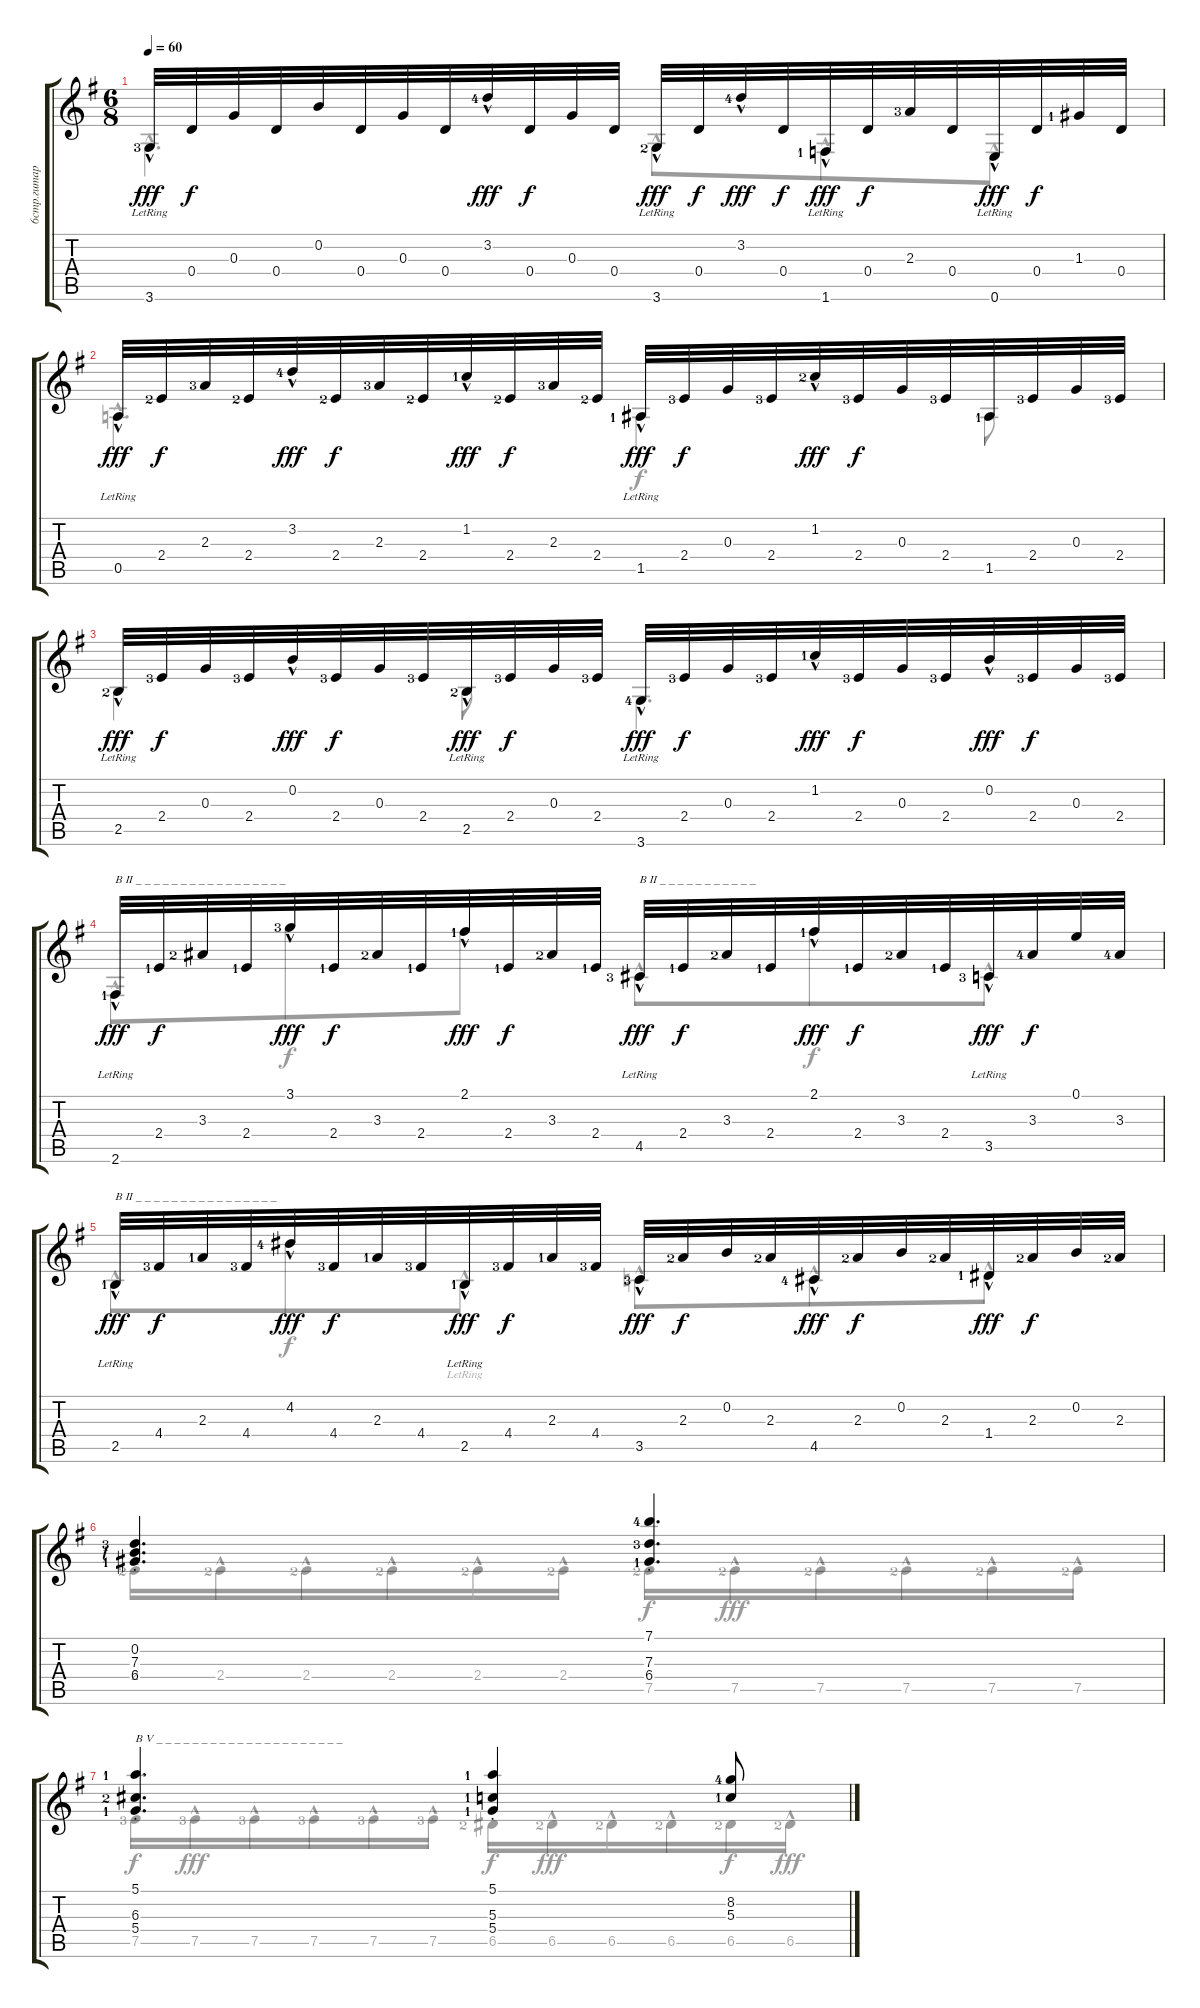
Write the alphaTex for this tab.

\track ("6стр.гитара" "6стр.гитар") {instrument acousticguitarnylon}
\staff {score tabs}
\tuning (E4 B3 G3 D3 A2 E2) {hide}
\voice
\ts (6 8)
\tempo 60
\clef g2
\ks eminor
3.6{hac lr lf 4}.32{dy fff} 0.4.32{dy f} 0.3.32 0.4.32 0.2.32 0.4.32 0.3.32 0.4.32 3.2{hac lf 5}.32{dy fff} 0.4.32{dy f} 0.3.32 0.4.32 3.6{hac lr lf 3}.32{dy fff} 0.4.32{dy f} 3.2{hac lf 5}.32{dy fff} 0.4.32{dy f} 1.6{hac lr lf 2}.32{dy fff} 0.4.32{dy f} 2.3{lf 4}.32 0.4.32 0.6{hac lr}.32{dy fff} 0.4.32{dy f} 1.3{lf 2}.32 0.4.32 |
0.5{hac lr}.32{dy fff} 2.4{lf 3}.32{dy f} 2.3{lf 4}.32 2.4{lf 3}.32 3.2{hac lf 5}.32{dy fff} 2.4{lf 3}.32{dy f} 2.3{lf 4}.32 2.4{lf 3}.32 1.2{hac lf 2}.32{dy fff} 2.4{lf 3}.32{dy f} 2.3{lf 4}.32 2.4{lf 3}.32 1.5{hac lr lf 2}.32{dy fff} 2.4{lf 4}.32{dy f} 0.3.32 2.4{lf 4}.32 1.2{hac lf 3}.32{dy fff} 2.4{lf 4}.32{dy f} 0.3.32 2.4{lf 4}.32 1.5{lf 2}.32 2.4{lf 4}.32 0.3.32 2.4{lf 4}.32 |
2.5{hac lr lf 3}.32{dy fff} 2.4{lf 4}.32{dy f} 0.3.32 2.4{lf 4}.32 0.2{hac}.32{dy fff} 2.4{lf 4}.32{dy f} 0.3.32 2.4{lf 4}.32 2.5{hac lr lf 3}.32{dy fff} 2.4{lf 4}.32{dy f} 0.3.32 2.4{lf 4}.32 3.6{hac lr lf 5}.32{dy fff} 2.4{lf 4}.32{dy f} 0.3.32 2.4{lf 4}.32 1.2{hac lf 2}.32{dy fff} 2.4{lf 4}.32{dy f} 0.3.32 2.4{lf 4}.32 0.2{hac}.32{dy fff} 2.4{lf 4}.32{dy f} 0.3.32 2.4{lf 4}.32 |
2.6{hac lr lf 2}.32{txt "B II _ _ _ _ _ _ _ _ _ _ _ _ _ _ _ _ _ " dy fff} 2.4{lf 2}.32{dy f} 3.3{lf 3}.32 2.4{lf 2}.32 3.1{hac lf 4}.32{dy fff} 2.4{lf 2}.32{dy f} 3.3{lf 3}.32 2.4{lf 2}.32 2.1{hac lf 2}.32{dy fff} 2.4{lf 2}.32{dy f} 3.3{lf 3}.32 2.4{lf 2}.32 4.5{hac lr lf 4}.32{txt "B II _ _ _ _ _ _ _ _ _ _ _" dy fff} 2.4{lf 2}.32{dy f} 3.3{lf 3}.32 2.4{lf 2}.32 2.1{hac lf 2}.32{dy fff} 2.4{lf 2}.32{dy f} 3.3{lf 3}.32 2.4{lf 2}.32 3.5{hac lr lf 4}.32{dy fff} 3.3{lf 5}.32{dy f} 0.1.32 3.3{lf 5}.32 |
2.5{hac lr lf 2}.32{txt "B II _ _ _ _ _ _ _ _ _ _ _ _ _ _ _ _" dy fff} 4.4{lf 4}.32{dy f} 2.3{lf 2}.32 4.4{lf 4}.32 4.2{hac lf 5}.32{dy fff} 4.4{lf 4}.32{dy f} 2.3{lf 2}.32 4.4{lf 4}.32 2.5{hac lr lf 2}.32{dy fff} 4.4{lf 4}.32{dy f} 2.3{lf 2}.32 4.4{lf 4}.32 3.5{hac lf 4}.32{dy fff} 2.3{lf 3}.32{dy f} 0.2.32 2.3{lf 3}.32 4.5{hac lf 5}.32{dy fff} 2.3{lf 3}.32{dy f} 0.2.32 2.3{lf 3}.32 1.4{hac lf 2}.32{dy fff} 2.3{lf 3}.32{dy f} 0.2.32 2.3{lf 3}.32 |
(0.2{st lf 1} 7.3{st lf 4} 6.4{st lf 2}).4{d} (7.1{st lf 5} 7.3{st lf 4} 6.4{st lf 2}).4{d} |
(5.1{st lf 2} 6.3{st lf 3} 5.4{st lf 2}).4{d txt "B V _ _ _ _ _ _ _ _ _ _ _ _ _ _ _ _ _ _ _ _ _"} (5.1{st lf 2} 5.3{st lf 2} 5.4{st lf 2}).4 (8.2{lf 5} 5.3{lf 2}).8
\voice
\clef g2
\ottava regular
\simile none
\ks eminor
3.6{hac}.4{d dy fff} 3.6{hac}.8 1.6{hac}.8 0.6{hac}.8 |
0.5{hac}.4{d} 1.5.4{dy f} 1.5.8 |
2.5.4 2.5.8 3.6.4{d} |
2.6{hac}.8{dy fff} 3.1.8{dy f} 2.1.8 4.5{hac}.8{dy fff} 2.1.8{dy f} 3.5{hac}.8{dy fff} |
2.5{hac}.8 4.2.8{dy f} 2.5{hac lr}.8{dy fff} 3.5{hac}.8 4.5{hac}.8 1.4{hac}.8 |
2.4{hac lf 3}.16 2.4{hac lf 3}.16 2.4{hac lf 3}.16 2.4{hac lf 3}.16 2.4{hac lf 3}.16 2.4{hac lf 3}.16 7.5{lf 3}.16{dy f} 7.5{hac lf 3}.16{dy fff} 7.5{hac lf 3}.16 7.5{hac lf 3}.16 7.5{hac lf 3}.16 7.5{hac lf 3}.16 |
7.5{lf 4}.16{dy f} 7.5{hac lf 4}.16{dy fff} 7.5{hac lf 4}.16 7.5{hac lf 4}.16 7.5{hac lf 4}.16 7.5{hac lf 4}.16 6.5{lf 3}.16{dy f} 6.5{hac lf 3}.16{dy fff} 6.5{hac lf 3}.16 6.5{hac lf 3}.16 6.5{lf 3}.16{dy f} 6.5{hac lf 3}.16{dy fff}
